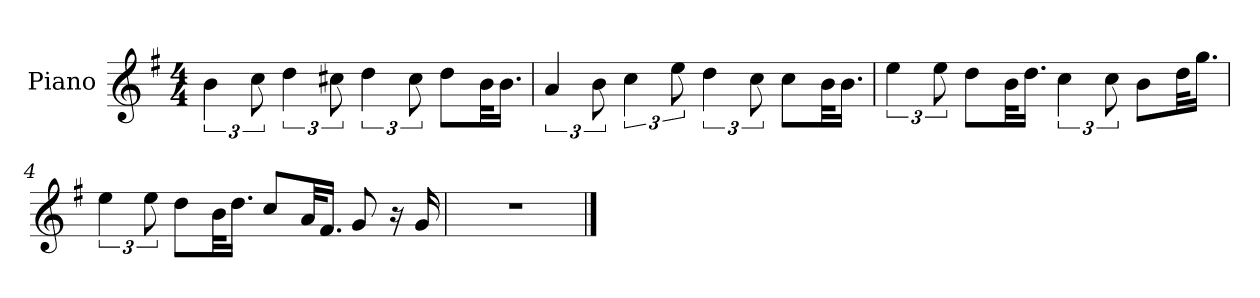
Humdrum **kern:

**kern
*part1
*staff1
*I"Piano
*I'P-no
*clefG2
*k[f#]
*M4/4
*MM63
=1
6b\
12cc\
6dd\
12cc#X\
6dd\
12cc#\
8dd\L
32b\KL
16.b\JJ
=2
6a/
12b\
6cc\
12ee\
6dd\
12cc\
8cc\L
32b\KL
16.b\JJ
=3
6ee\
12ee\
8dd\L
32b\KL
16.dd\JJ
6cc\
12cc\
8b\L
32dd\KL
16.gg\JJ
!!LO:LB:g=z
=4
6ee\
12ee\
8dd\L
32b\KL
16.dd\JJ
8cc/L
32a/KL
16.f#/JJ
8g/
16r
16g/
=5
1r
==
*-
